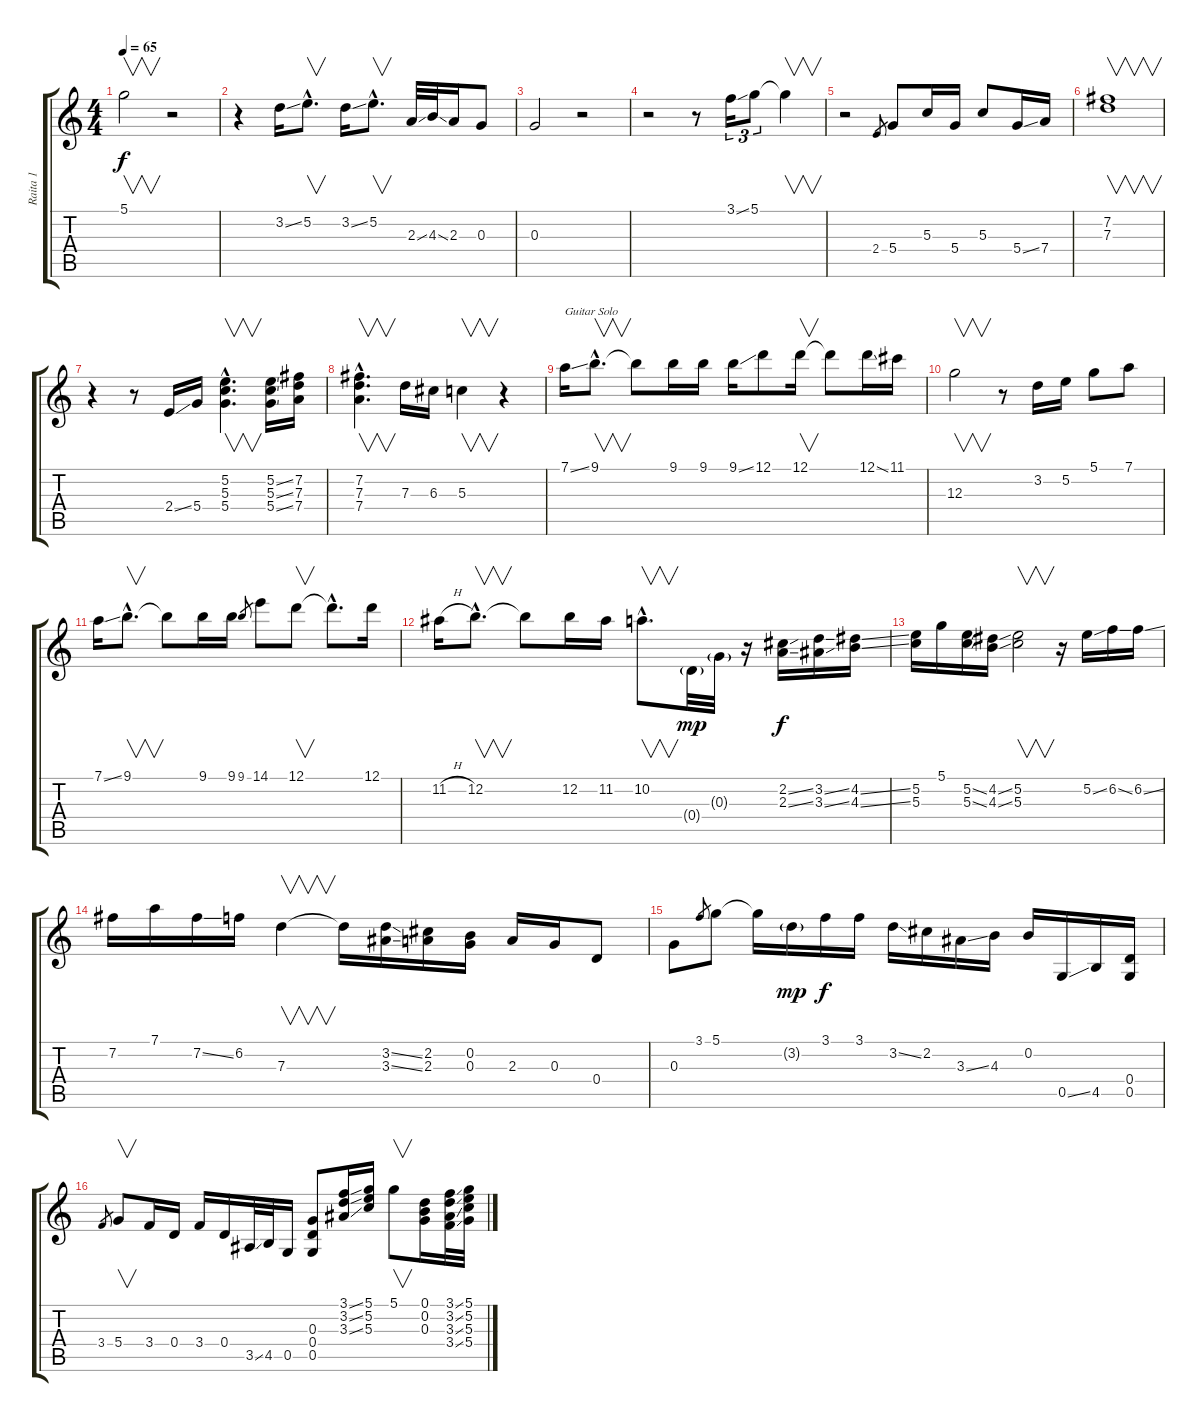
\track ("Raita 1" "Raita 1") {instrument acousticguitarsteel}
\staff {score tabs}
\tuning (D4 B3 G3 D3 G2 D2) {hide}
\ts (4 4)
\tempo 65
\clef g2
\ks c
5.1.2{v dy f} r.2 |
r.4 3.2{ss}.16 5.2{hac}.8{v d} 3.2{ss}.16 5.2{hac}.8{v d} 2.3{ss}.32 4.3{ss}.32 2.3.16 0.3.8 |
0.3.2 r.2 |
r.2 r.8 3.1{ss}.16{tu (3 2)} 5.1.8{tu (3 2)} 5.1{t}.4{v} |
r.2 2.4.8{gr} 5.4.8 5.3.16 5.4.16 5.3.8 5.4{ss}.16 7.4.16 |
(7.2 7.3).1{v} |
r.4 r.8 2.4{ss}.16 5.4.16 (5.2{hac} 5.3{hac} 5.4{hac}).4{v d} (5.2{ss} 5.3{ss} 5.4{ss}).16 (7.2 7.3 7.4).16 |
(7.2{hac} 7.3{hac} 7.4{hac}).4{v d} 7.3.16 6.3.16 5.3.4{v} r.4 |
7.1{ss}.16{txt "Guitar Solo"} 9.1{hac}.8{v d} 9.1{t}.8 9.1.16 9.1.16 9.1{ss}.16 12.1.8 12.1.16{v} 12.1{t}.8 12.1{ss}.16 11.1.16 |
12.3.2{v} r.8 3.2.16 5.2.16 5.1.8 7.1.8 |
7.1{ss}.16 9.1{hac}.8{v d} 9.1{t}.8 9.1.16 9.1.16 9.1.8{gr} 14.1.8 12.1.8{v} 12.1{hac t}.8{d} 12.1.16 |
11.2{h}.16 12.2{hac}.8{v d} 12.2{t}.8 12.2.16 11.2.16 10.2{hac}.8{v d} 0.4{g}.32{dy mp} 0.3{g}.32 r.16 (2.2{ss} 2.3{ss}).16{dy f} (3.2{ss} 3.3{ss}).16 (4.2{ss} 4.3{ss}).16 |
(5.2 5.3).16 5.1.16 (5.2{ss} 5.3{ss}).16 (4.2{ss} 4.3{ss}).16 (5.2 5.3).2{v} r.16 5.2{ss}.16 6.2{ss}.16 6.2{ss}.16 |
7.2.16 7.1.16 7.2{ss}.16 6.2.16 7.3.4{v} 7.3{t}.16 (3.2{ss} 3.3{ss}).16 (2.2 2.3).16 (0.2 0.3).16 2.3.16 0.3.16 0.4.8 |
0.3.8 3.1.8{gr} 5.1.8 5.1{t}.16 3.2{g}.16{dy mp} 3.1.16{dy f} 3.1.16 3.2{ss}.16 2.2.16 3.3{ss}.16 4.3.16 0.2.16 0.5{ss}.16 4.5.16 (0.4 0.5).16 |
3.4.8{gr} 5.4.8{v} 3.4.16 0.4.16 3.4.16 0.4.16 3.5{ss}.32 4.5.32 0.5.16 (0.3 0.4 0.5).8 (3.1{ss} 3.2{ss} 3.3{ss}).16 (5.1 5.2 5.3).16 5.1.8{v} (0.1 0.2 0.3).16 (3.1{ss} 3.2{ss} 3.3{ss} 3.4{ss}).32 (5.1 5.2 5.3 5.4).32
